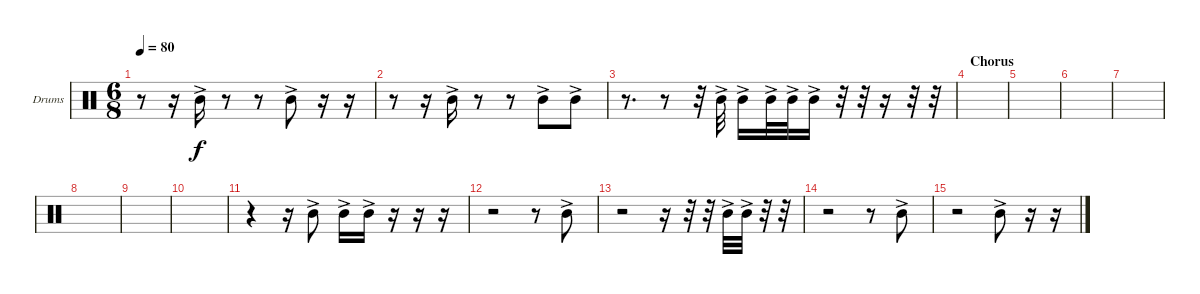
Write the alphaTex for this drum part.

\defaultSystemsLayout 4
\bracketExtendMode groupsimilarinstruments
\firstSystemTrackNameOrientation horizontal
\otherSystemsTrackNameOrientation horizontal
\track ("Tom 02" "Drums") {instrument percussion}
\staff {score}
\articulation defaults
\ts (6 8)
\tempo 80
\clef neutral
\scale
0.333333
\ks c
r.8{dy f} r.16 "Mid Tom (hit)"{ac}.16 r.8 r.8 "Mid Tom (hit)"{ac}.8 r.16 r.16 |
\scale
0.333333 r.8 r.16 "Mid Tom (hit)"{ac}.16 r.8 r.8 "Mid Tom (hit)"{ac}.8 "Mid Tom (hit)"{ac}.8 |
\scale
0.333333 r.8{d} r.8 r.32 "Mid Tom (hit)"{ac}.32 "Mid Tom (hit)"{ac}.16 "Mid Tom (hit)"{ac}.32 "Mid Tom (hit)"{ac}.32 "Mid Tom (hit)"{ac}.16 r.32 r.32 r.16 r.32 r.32 |
\section ("" "Chorus")
\scale
0.333333 |
\scale
0.333333 |
\scale
0.333333 |
\scale
0.333333 |
\scale
0.333333 |
\scale
0.333333 |
\scale
0.333333 |
\scale
0.333333 r.4 r.16 "Mid Tom (hit)"{ac}.8 "Mid Tom (hit)"{ac}.16 "Mid Tom (hit)"{ac}.16 r.16 r.16 r.16 |
\scale
0.333333 r.2 r.8 "Mid Tom (hit)"{ac}.8 |
\scale
0.333333 r.2 r.16 r.32 r.32 "Mid Tom (hit)"{ac}.32 "Mid Tom (hit)"{ac}.32 r.32 r.32 |
\scale
0.333333 r.2 r.8 "Mid Tom (hit)"{ac}.8 |
\scale
0.333333 r.2 "Mid Tom (hit)"{ac}.8 r.16 r.16 |
\scale
0.333333
